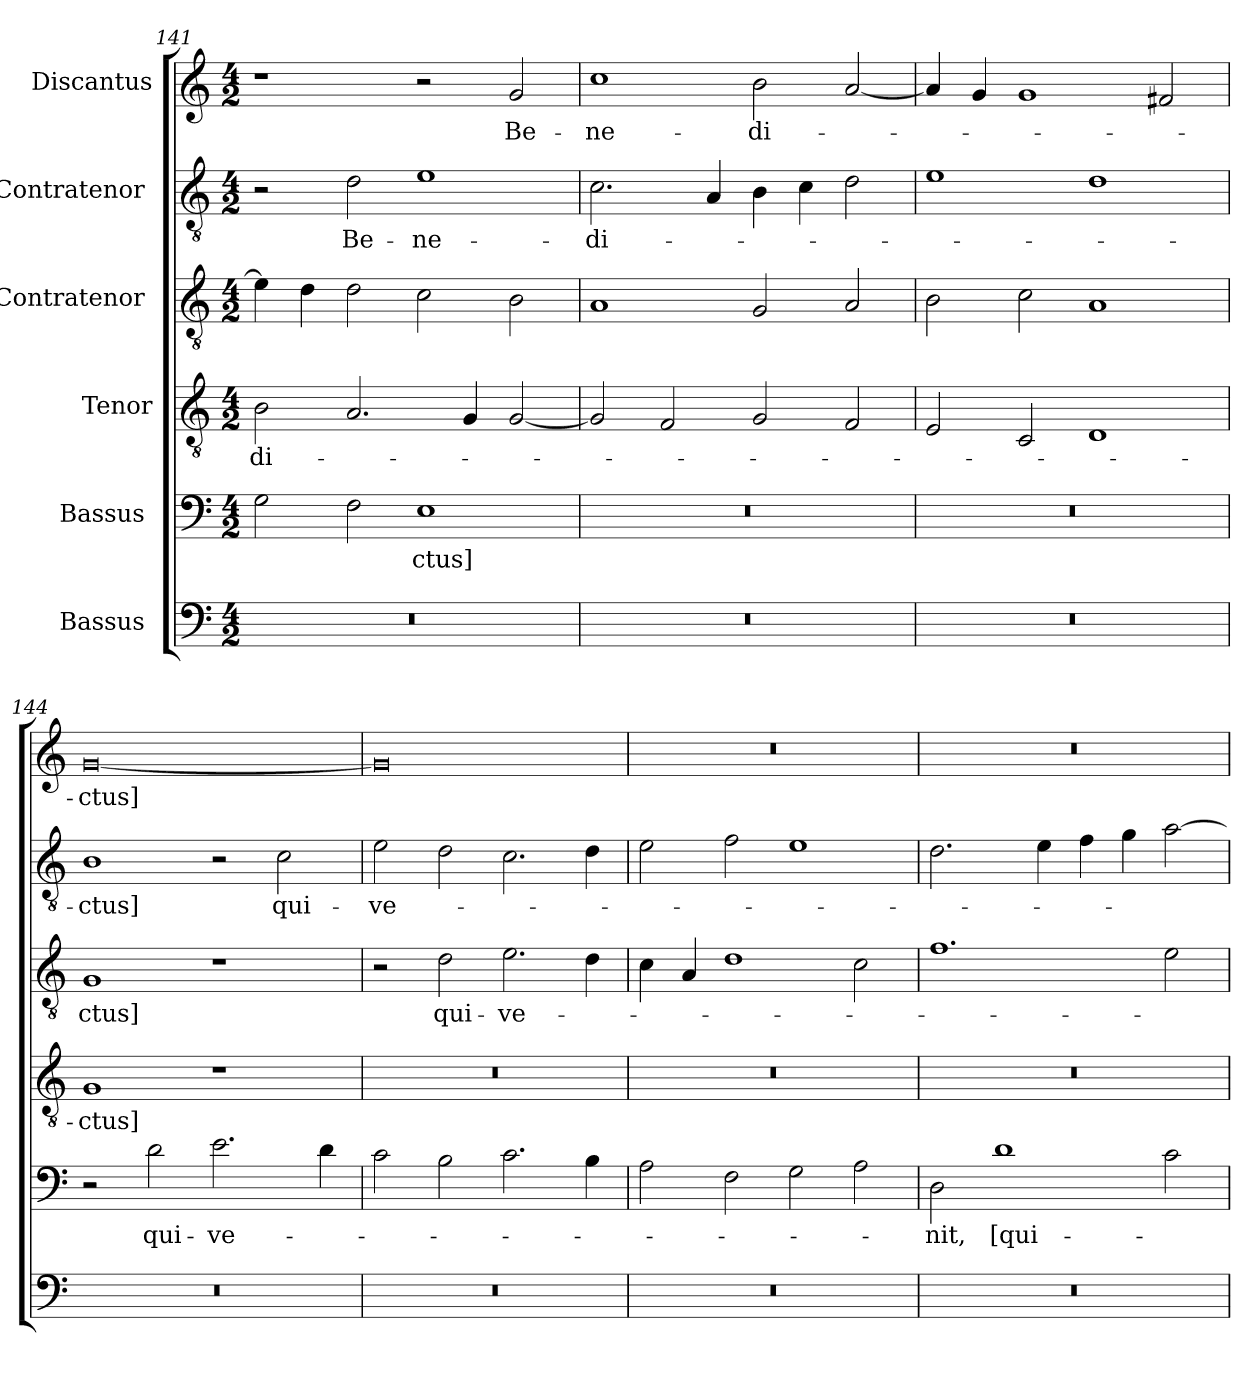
**kern	**kern	**text	**kern	**text	**kern	**text	**kern	**text	**kern	**text
*part6	*part5	*part5	*part4	*part4	*part3	*part3	*part2	*part2	*part1	*part1
*staff6	*staff5	*staff5	*staff4	*staff4	*staff3	*staff3	*staff2	*staff2	*staff1	*staff1
*I"Bassus [2]	*I"Bassus [1]	*	*I"Tenor	*	*I"Contratenor [2]	*	*I"Contratenor [1]	*	*I"Discantus	*
*clefF4	*clefF4	*	*clefGv2	*	*clefGv2	*	*clefGv2	*	*clefG2	*
*k[]	*k[]	*	*k[]	*	*k[]	*	*k[]	*	*k[]	*
*M4/2	*M4/2	*	*M4/2	*	*M4/2	*	*M4/2	*	*M4/2	*
=141	=141	=141	=141	=141	=141	=141	=141	=141	=141	=141
0r	2G\	.	2B\	-di-	4e\]	.	2r	.	1r	.
.	.	.	.	.	4d\	.	.	.	.	.
.	2F\	.	2.A/	.	2d\	.	2d\	Be-	.	.
.	1E\	-ctus]	.	.	2c\	.	1e\	-ne-	2r	.
.	.	.	4G/	.	.	.	.	.	.	.
.	.	.	[2G/	.	2B\	.	.	.	2g/	Be-
=142	=142	=142	=142	=142	=142	=142	=142	=142	=142	=142
0r	0r	.	2G/]	.	1A/	.	2.c\	-di-	1cc\	-ne-
.	.	.	2F/	.	.	.	.	.	.	.
.	.	.	.	.	.	.	4A/	.	.	.
.	.	.	2G/	.	2G/	.	4B\	.	2b\	-di-
.	.	.	.	.	.	.	4c\	.	.	.
.	.	.	2F/	.	2A/	.	2d\	.	[2a/	.
=143	=143	=143	=143	=143	=143	=143	=143	=143	=143	=143
0r	0r	.	2E/	.	2B\	.	1e\	.	4a/]	.
.	.	.	.	.	.	.	.	.	4g/	.
.	.	.	2C/	.	2c\	.	.	.	1g/	.
.	.	.	1D/	.	1A/	.	1d\	.	.	.
.	.	.	.	.	.	.	.	.	2f#X/	.
=144	=144	=144	=144	=144	=144	=144	=144	=144	=144	=144
0r	2r	.	1G/	-ctus]	1G/	-ctus]	1B\	-ctus]	[0g/	-ctus]
.	2d\	qui-	.	.	.	.	.	.	.	.
.	2.e\	ve-	1r	.	1r	.	2r	.	.	.
.	.	.	.	.	.	.	2c\	qui-	.	.
.	4d\	.	.	.	.	.	.	.	.	.
=145	=145	=145	=145	=145	=145	=145	=145	=145	=145	=145
0r	2c\	.	0r	.	2r	.	2e\	ve-	0g/]	.
.	2B\	.	.	.	2d\	qui-	2d\	.	.	.
.	2.c\	.	.	.	2.e\	ve-	2.c\	.	.	.
.	4B\	.	.	.	4d\	.	4d\	.	.	.
=146	=146	=146	=146	=146	=146	=146	=146	=146	=146	=146
0r	2A\	.	0r	.	4c\	.	2e\	.	0r	.
.	.	.	.	.	4A/	.	.	.	.	.
.	2F\	.	.	.	1d\	.	2f\	.	.	.
.	2G\	.	.	.	.	.	1e\	.	.	.
.	2A\	.	.	.	2c\	.	.	.	.	.
=147	=147	=147	=147	=147	=147	=147	=147	=147	=147	=147
0r	2D\	-nit,	0r	.	1.f\	.	2.d\	.	0r	.
.	1d\	[qui-	.	.	.	.	.	.	.	.
.	.	.	.	.	.	.	4e\	.	.	.
.	.	.	.	.	.	.	4f\	.	.	.
.	.	.	.	.	.	.	4g\	.	.	.
.	2c\	.	.	.	2e\	.	[2a\	.	.	.
=	=	=	=	=	=	=	=	=	=	=
*-	*-	*-	*-	*-	*-	*-	*-	*-	*-	*-
